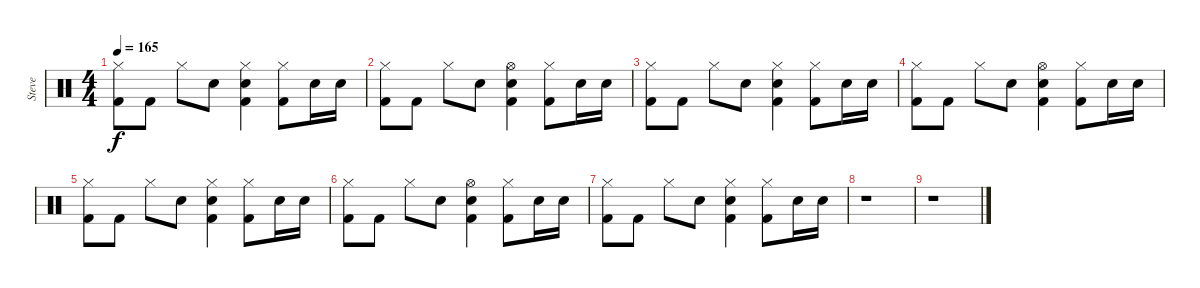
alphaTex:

\track ("Steve" "Steve") {instrument percussion}
\staff {score}
\articulation defaults
\ts (4 4)
\tempo 165
\clef neutral
\ks c
("Hi-Hat (closed)" "Kick (hit) 2").8{dy f} "Kick (hit) 2".8 "Hi-Hat (closed)".8 "Electric Snare (hit)".8 ("Hi-Hat (closed)" "Electric Snare (hit)" "Kick (hit) 2").4 ("Hi-Hat (closed)" "Kick (hit) 2").8 "Electric Snare (hit)".16 "Electric Snare (hit)".16 |
("Hi-Hat (closed)" "Kick (hit) 2").8 "Kick (hit) 2".8 "Hi-Hat (closed)".8 "Electric Snare (hit)".8 ("Hi-Hat (open)" "Electric Snare (hit)" "Kick (hit) 2").4 ("Hi-Hat (closed)" "Kick (hit) 2").8 "Electric Snare (hit)".16 "Electric Snare (hit)".16 |
("Hi-Hat (closed)" "Kick (hit) 2").8 "Kick (hit) 2".8 "Hi-Hat (closed)".8 "Electric Snare (hit)".8 ("Hi-Hat (closed)" "Electric Snare (hit)" "Kick (hit) 2").4 ("Hi-Hat (closed)" "Kick (hit) 2").8 "Electric Snare (hit)".16 "Electric Snare (hit)".16 |
("Hi-Hat (closed)" "Kick (hit) 2").8 "Kick (hit) 2".8 "Hi-Hat (closed)".8 "Electric Snare (hit)".8 ("Hi-Hat (open)" "Electric Snare (hit)" "Kick (hit) 2").4 ("Hi-Hat (closed)" "Kick (hit) 2").8 "Electric Snare (hit)".16 "Electric Snare (hit)".16 |
("Hi-Hat (closed)" "Kick (hit) 2").8 "Kick (hit) 2".8 "Hi-Hat (closed)".8 "Electric Snare (hit)".8 ("Hi-Hat (closed)" "Electric Snare (hit)" "Kick (hit) 2").4 ("Hi-Hat (closed)" "Kick (hit) 2").8 "Electric Snare (hit)".16 "Electric Snare (hit)".16 |
("Hi-Hat (closed)" "Kick (hit) 2").8 "Kick (hit) 2".8 "Hi-Hat (closed)".8 "Electric Snare (hit)".8 ("Hi-Hat (open)" "Electric Snare (hit)" "Kick (hit) 2").4 ("Hi-Hat (closed)" "Kick (hit) 2").8 "Electric Snare (hit)".16 "Electric Snare (hit)".16 |
("Hi-Hat (closed)" "Kick (hit) 2").8 "Kick (hit) 2".8 "Hi-Hat (closed)".8 "Electric Snare (hit)".8 ("Hi-Hat (closed)" "Electric Snare (hit)" "Kick (hit) 2").4 ("Hi-Hat (closed)" "Kick (hit) 2").8 "Electric Snare (hit)".16 "Electric Snare (hit)".16 |
r.1 |
r.1
